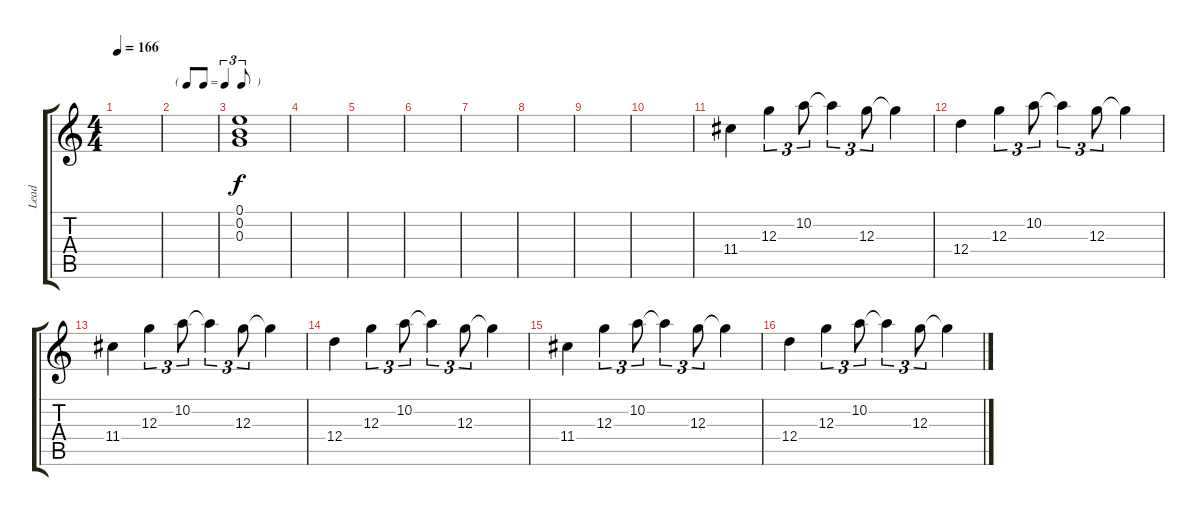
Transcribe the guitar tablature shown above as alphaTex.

\track ("Lead" "Lead") {instrument electricguitarclean}
\staff {score tabs}
\tuning (E4 B3 G3 D3 A2 E2) {hide}
\ts (4 4)
\tempo 166
\clef g2
\ks c
|
\tf triplet8th
|
(0.1 0.2 0.3).1 |
|
|
|
|
|
|
|
11.4.4 12.3.4{tu (3 2)} 10.2.8{tu (3 2)} 10.2{t}.4{tu (3 2)} 12.3.8{tu (3 2)} 12.3{t}.4 |
12.4.4 12.3.4{tu (3 2)} 10.2.8{tu (3 2)} 10.2{t}.4{tu (3 2)} 12.3.8{tu (3 2)} 12.3{t}.4 |
11.4.4 12.3.4{tu (3 2)} 10.2.8{tu (3 2)} 10.2{t}.4{tu (3 2)} 12.3.8{tu (3 2)} 12.3{t}.4 |
12.4.4 12.3.4{tu (3 2)} 10.2.8{tu (3 2)} 10.2{t}.4{tu (3 2)} 12.3.8{tu (3 2)} 12.3{t}.4 |
11.4.4 12.3.4{tu (3 2)} 10.2.8{tu (3 2)} 10.2{t}.4{tu (3 2)} 12.3.8{tu (3 2)} 12.3{t}.4 |
12.4.4 12.3.4{tu (3 2)} 10.2.8{tu (3 2)} 10.2{t}.4{tu (3 2)} 12.3.8{tu (3 2)} 12.3{t}.4
